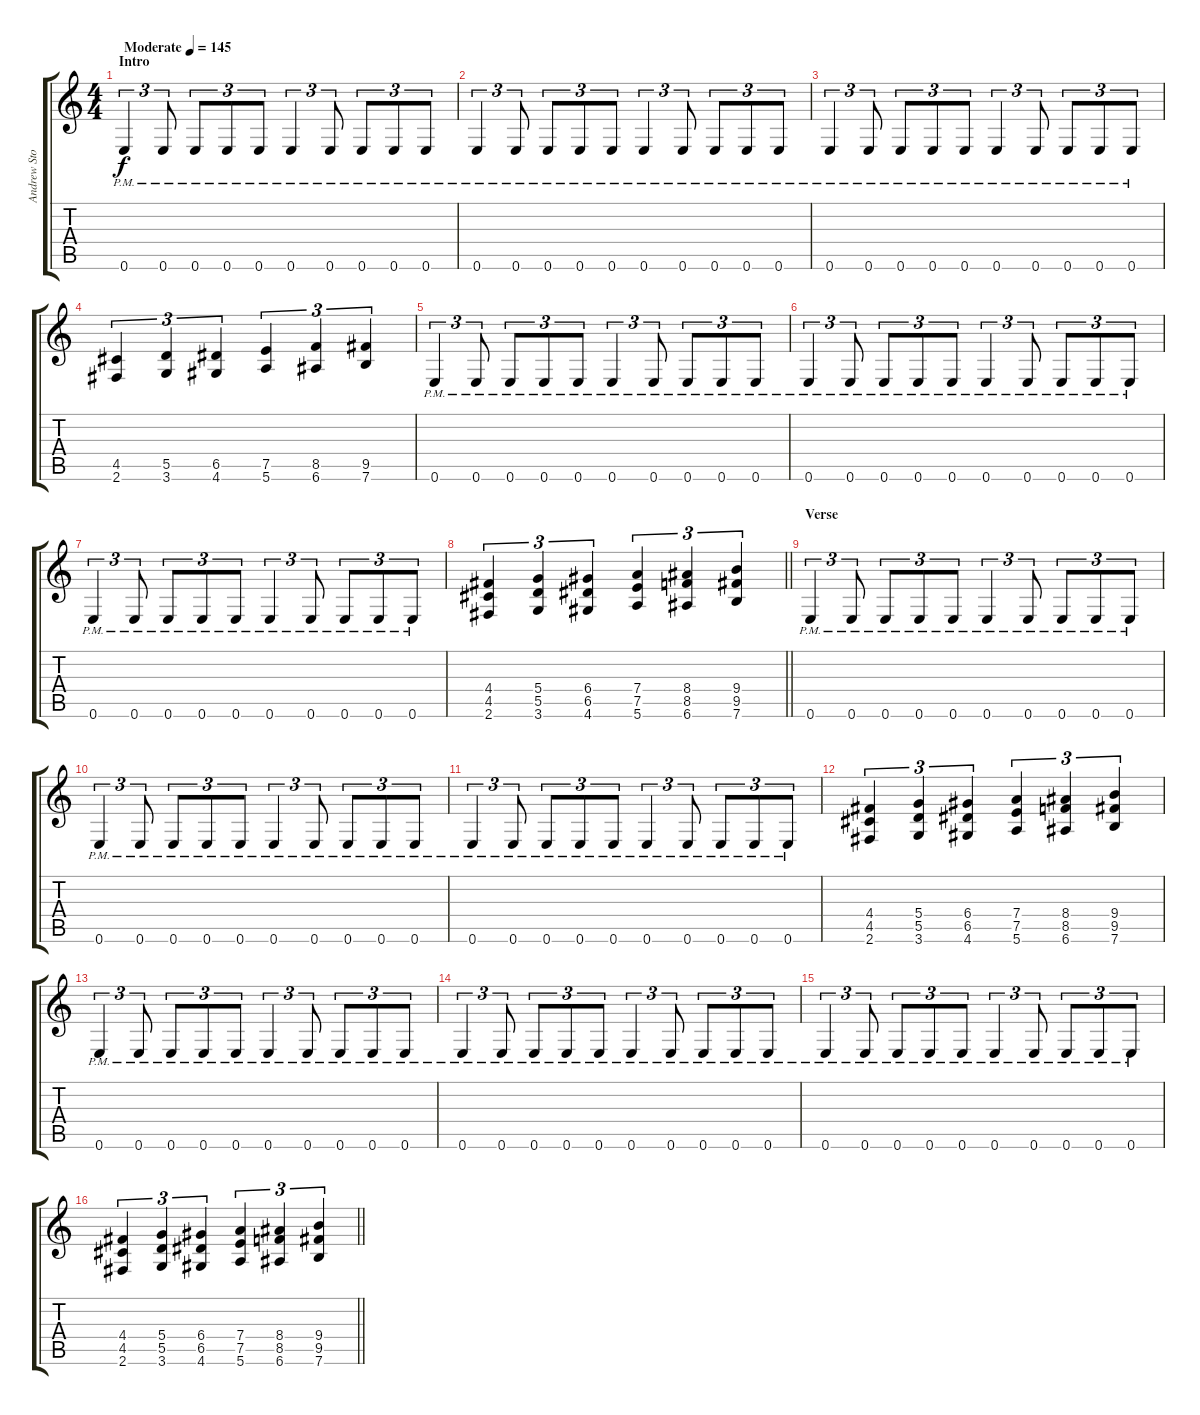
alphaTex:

\track ("Andrew Stockdale" "Andrew Sto") {instrument overdrivenguitar}
\staff {score tabs}
\tuning (E4 B3 G3 D3 A2 E2) {hide}
\ts (4 4)
\section ("" "Intro")
\tempo (145 "Moderate")
\clef g2
\ks c
0.6{pm}.4{tu (3 2) dy f instrument overdrivenguitar} 0.6{pm}.8{tu (3 2)} 0.6{pm}.8{tu (3 2)} 0.6{pm}.8{tu (3 2)} 0.6{pm}.8{tu (3 2)} 0.6{pm}.4{tu (3 2)} 0.6{pm}.8{tu (3 2)} 0.6{pm}.8{tu (3 2)} 0.6{pm}.8{tu (3 2)} 0.6{pm}.8{tu (3 2)} |
0.6{pm}.4{tu (3 2)} 0.6{pm}.8{tu (3 2)} 0.6{pm}.8{tu (3 2)} 0.6{pm}.8{tu (3 2)} 0.6{pm}.8{tu (3 2)} 0.6{pm}.4{tu (3 2)} 0.6{pm}.8{tu (3 2)} 0.6{pm}.8{tu (3 2)} 0.6{pm}.8{tu (3 2)} 0.6{pm}.8{tu (3 2)} |
0.6{pm}.4{tu (3 2)} 0.6{pm}.8{tu (3 2)} 0.6{pm}.8{tu (3 2)} 0.6{pm}.8{tu (3 2)} 0.6{pm}.8{tu (3 2)} 0.6{pm}.4{tu (3 2)} 0.6{pm}.8{tu (3 2)} 0.6{pm}.8{tu (3 2)} 0.6{pm}.8{tu (3 2)} 0.6{pm}.8{tu (3 2)} |
(4.5 2.6).4{tu (3 2)} (5.5 3.6).4{tu (3 2)} (6.5 4.6).4{tu (3 2)} (7.5 5.6).4{tu (3 2)} (8.5 6.6).4{tu (3 2)} (9.5 7.6).4{tu (3 2)} |
0.6{pm}.4{tu (3 2)} 0.6{pm}.8{tu (3 2)} 0.6{pm}.8{tu (3 2)} 0.6{pm}.8{tu (3 2)} 0.6{pm}.8{tu (3 2)} 0.6{pm}.4{tu (3 2)} 0.6{pm}.8{tu (3 2)} 0.6{pm}.8{tu (3 2)} 0.6{pm}.8{tu (3 2)} 0.6{pm}.8{tu (3 2)} |
0.6{pm}.4{tu (3 2)} 0.6{pm}.8{tu (3 2)} 0.6{pm}.8{tu (3 2)} 0.6{pm}.8{tu (3 2)} 0.6{pm}.8{tu (3 2)} 0.6{pm}.4{tu (3 2)} 0.6{pm}.8{tu (3 2)} 0.6{pm}.8{tu (3 2)} 0.6{pm}.8{tu (3 2)} 0.6{pm}.8{tu (3 2)} |
0.6{pm}.4{tu (3 2)} 0.6{pm}.8{tu (3 2)} 0.6{pm}.8{tu (3 2)} 0.6{pm}.8{tu (3 2)} 0.6{pm}.8{tu (3 2)} 0.6{pm}.4{tu (3 2)} 0.6{pm}.8{tu (3 2)} 0.6{pm}.8{tu (3 2)} 0.6{pm}.8{tu (3 2)} 0.6{pm}.8{tu (3 2)} |
\barLineRight lightlight
(4.4 4.5 2.6).4{tu (3 2)} (5.4 5.5 3.6).4{tu (3 2)} (6.4 6.5 4.6).4{tu (3 2)} (7.4 7.5 5.6).4{tu (3 2)} (8.4 8.5 6.6).4{tu (3 2)} (9.4 9.5 7.6).4{tu (3 2)} |
\section ("" "Verse")
0.6{pm}.4{tu (3 2)} 0.6{pm}.8{tu (3 2)} 0.6{pm}.8{tu (3 2)} 0.6{pm}.8{tu (3 2)} 0.6{pm}.8{tu (3 2)} 0.6{pm}.4{tu (3 2)} 0.6{pm}.8{tu (3 2)} 0.6{pm}.8{tu (3 2)} 0.6{pm}.8{tu (3 2)} 0.6{pm}.8{tu (3 2)} |
0.6{pm}.4{tu (3 2)} 0.6{pm}.8{tu (3 2)} 0.6{pm}.8{tu (3 2)} 0.6{pm}.8{tu (3 2)} 0.6{pm}.8{tu (3 2)} 0.6{pm}.4{tu (3 2)} 0.6{pm}.8{tu (3 2)} 0.6{pm}.8{tu (3 2)} 0.6{pm}.8{tu (3 2)} 0.6{pm}.8{tu (3 2)} |
0.6{pm}.4{tu (3 2)} 0.6{pm}.8{tu (3 2)} 0.6{pm}.8{tu (3 2)} 0.6{pm}.8{tu (3 2)} 0.6{pm}.8{tu (3 2)} 0.6{pm}.4{tu (3 2)} 0.6{pm}.8{tu (3 2)} 0.6{pm}.8{tu (3 2)} 0.6{pm}.8{tu (3 2)} 0.6{pm}.8{tu (3 2)} |
(4.4 4.5 2.6).4{tu (3 2)} (5.4 5.5 3.6).4{tu (3 2)} (6.4 6.5 4.6).4{tu (3 2)} (7.4 7.5 5.6).4{tu (3 2)} (8.4 8.5 6.6).4{tu (3 2)} (9.4 9.5 7.6).4{tu (3 2)} |
0.6{pm}.4{tu (3 2)} 0.6{pm}.8{tu (3 2)} 0.6{pm}.8{tu (3 2)} 0.6{pm}.8{tu (3 2)} 0.6{pm}.8{tu (3 2)} 0.6{pm}.4{tu (3 2)} 0.6{pm}.8{tu (3 2)} 0.6{pm}.8{tu (3 2)} 0.6{pm}.8{tu (3 2)} 0.6{pm}.8{tu (3 2)} |
0.6{pm}.4{tu (3 2)} 0.6{pm}.8{tu (3 2)} 0.6{pm}.8{tu (3 2)} 0.6{pm}.8{tu (3 2)} 0.6{pm}.8{tu (3 2)} 0.6{pm}.4{tu (3 2)} 0.6{pm}.8{tu (3 2)} 0.6{pm}.8{tu (3 2)} 0.6{pm}.8{tu (3 2)} 0.6{pm}.8{tu (3 2)} |
0.6{pm}.4{tu (3 2)} 0.6{pm}.8{tu (3 2)} 0.6{pm}.8{tu (3 2)} 0.6{pm}.8{tu (3 2)} 0.6{pm}.8{tu (3 2)} 0.6{pm}.4{tu (3 2)} 0.6{pm}.8{tu (3 2)} 0.6{pm}.8{tu (3 2)} 0.6{pm}.8{tu (3 2)} 0.6{pm}.8{tu (3 2)} |
\barLineRight lightlight
(4.4 4.5 2.6).4{tu (3 2)} (5.4 5.5 3.6).4{tu (3 2)} (6.4 6.5 4.6).4{tu (3 2)} (7.4 7.5 5.6).4{tu (3 2)} (8.4 8.5 6.6).4{tu (3 2)} (9.4 9.5 7.6).4{tu (3 2)}
